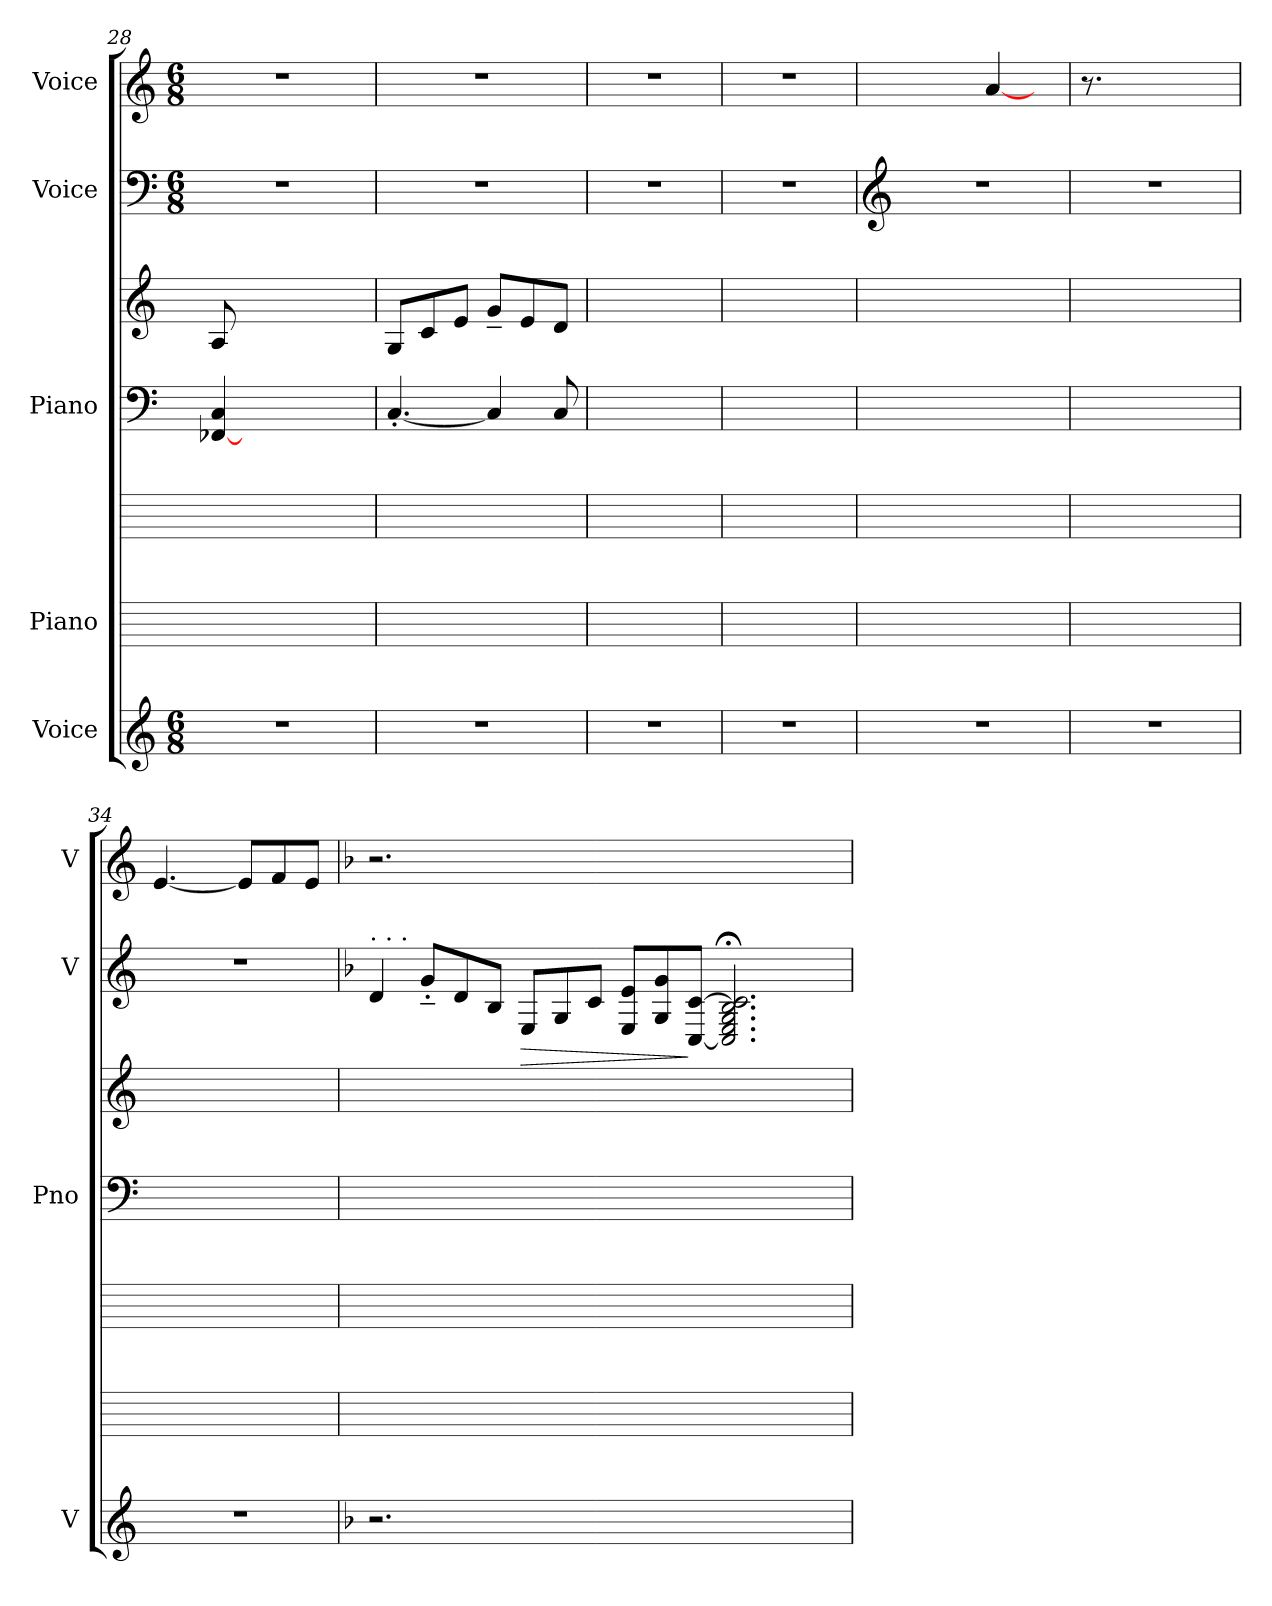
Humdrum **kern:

**kern	**kern	**kern	**kern	**kern	**kern	**dynam	**kern
*part5	*part4	*part4	*part3	*part3	*part2	*part2	*part1
*staff7	*staff6	*staff5	*staff4	*staff3	*staff2	*staff2	*staff1
*I"Voice	*I"Piano	*	*I"Piano	*	*I"Voice	*	*I"Voice
*I'V	*	*	*I'Pno	*	*I'V	*	*I'V
!!LO:LB:g=z
*clefG2	*	*	*clefF4	*clefG2	*clefF4	*	*clefG2
*M6/8	*	*	*	*	*M6/8	*	*M6/8
=28	=28	=28	=28	=28	=28	=28	=28
2.r	4ryy	4ryy	[<4FF-X/ 4C/	8A/L	2.r	.	2.r
.	.	.	.	2ryy	.	.	.
.	2ryy	2ryy	2ryy	.	.	.	.
.	.	.	.	8ryy	.	.	.
=29	=29	=29	=29	=29	=29	=29	=29
2.r	4ryy	4ryy	[<4.C'>'>/	8G/L	2.r	.	2.r
.	.	.	.	8c/	.	.	.
.	2ryy	2ryy	.	8e/J	.	.	.
.	.	.	4C/]	8g~</L	.	.	.
.	.	.	.	8e/	.	.	.
.	.	.	8C/	8d/J	.	.	.
=30	=30	=30	=30	=30	=30	=30	=30
2.r	4ryy	4ryy	4ryy	4ryy	2.r	.	2.r
.	2ryy	2ryy	2ryy	2ryy	.	.	.
=31	=31	=31	=31	=31	=31	=31	=31
2.r	4ryy	4ryy	4ryy	4ryy	2.r	.	2.r
.	2ryy	2ryy	2ryy	2ryy	.	.	.
!!LO:PB:g=z
=32	=32	=32	=32	=32	=32	=32	=32
*	*	*	*	*	*clefG2	*	*
2.r	4ryy	4ryy	4ryy	4ryy	2.r	.	4.ryy
.	2ryy	2ryy	2ryy	2ryy	.	.	.
.	.	.	.	.	.	.	[<4a/
.	.	.	.	.	.	.	8ryy
=33	=33	=33	=33	=33	=33	=33	=33
2.r	4ryy	4ryy	4ryy	4ryy	2.r	.	8.ra
.	.	.	.	.	.	.	2ryy
.	2ryy	2ryy	2ryy	2ryy	.	.	.
.	.	.	.	.	.	.	16ryy
=34	=34	=34	=34	=34	=34	=34	=34
2.r	4ryy	4ryy	4ryy	4ryy	2.r	.	[<4.e/
.	2ryy	2ryy	2ryy	2ryy	.	.	.
.	.	.	.	.	.	.	8e/L]
.	.	.	.	.	.	.	8f/
.	.	.	.	.	.	.	8e/J
!!LO:LB:g=z
=35	=35	=35	=35	=35	=35	=35	=35
*k[b-]	*	*	*	*	*k[b-]	*	*k[b-]
!	!	!	!	!	!LO:TX:a:t=. . .	!	!
2.r	4ryy	4ryy	4ryy	4ryy	4d/	.	2.r
.	1...ryy	1...ryy	1...ryy	1...ryy	8g~<'</L	.	.
.	.	.	.	.	8d/	.	.
.	.	.	.	.	8B-/J	.	.
!	!	!	!	!	!	!LO:HP:b	!
.	.	.	.	.	8E/L	>	.
1ryy	.	.	.	.	8G/	.	1ryy
.	.	.	.	.	8c/J	.	.
.	.	.	.	.	8E/ 8e/L	.	.
.	.	.	.	.	8G/ 8g/	.	.
.	.	.	.	.	[<8C/ [>8c/J	]	.
.	.	.	.	.	2.C/];< 2.E/;< 2.G/;< 2.B-/;< 2.c/];<	.	.
4.ryy	.	.	.	.	.	.	4.ryy
=	=	=	=	=	=	=	=
*-	*-	*-	*-	*-	*-	*-	*-
